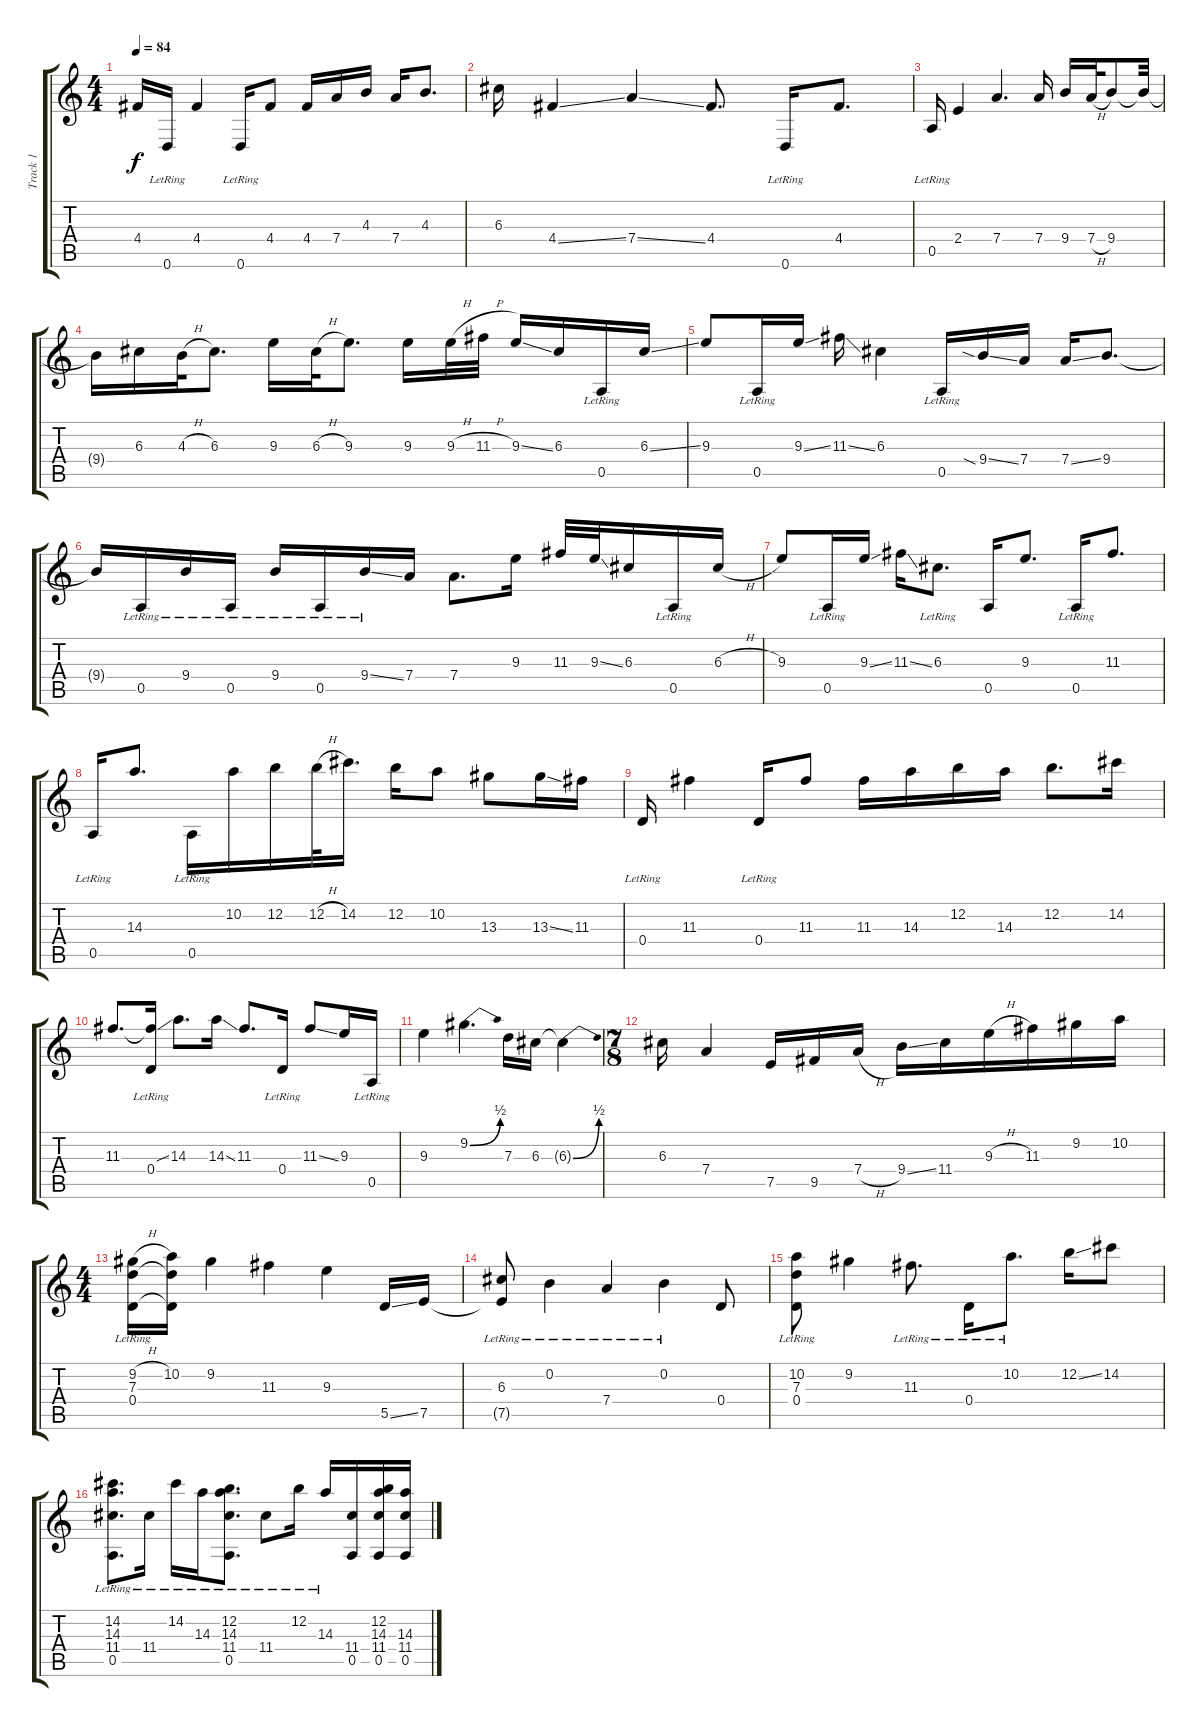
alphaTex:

\track ("Track 1" "Track 1") {instrument acousticguitarsteel}
\staff {score tabs}
\tuning (E4 B3 G3 D3 A2 D2) {hide}
\ts (4 4)
\tempo 84
\clef g2
\ks c
4.4.16{dy f} 0.6{lr}.16 4.4.4 0.6{lr}.16 4.4.8 4.4.16 7.4.16 4.3.16 7.4.16 4.3.8{d} |
6.3.16 4.4{ss}.4 7.4{ss}.4 4.4.8{d} 0.6{lr}.16 4.4.8{d} |
0.5{lr}.16 2.4.4 7.4.4{d} 7.4.16 9.4.16 7.4{h}.32 9.4.8 9.4{t}.32 |
9.4{t}.16 6.3.16 4.3{h}.32 6.3.8{d} 9.3.16 6.3{h}.32 9.3.8{d} 9.3.16 9.3{h}.32 11.3{h}.32 9.3{ss}.16 6.3.16 0.5{lr}.16 6.3{ss}.16 |
9.3.8 0.5{lr}.16 9.3{ss}.16 11.3{ss}.16 6.3.4 0.5{lr}.16 9.4{sia ss}.16 7.4.16 7.4{ss}.16 9.4.8{d} |
9.4{t}.16 0.5{lr}.16 9.4{lr}.16 0.5{lr}.16 9.4{lr}.16 0.5{lr}.16 9.4{ss lr}.16 7.4.16 7.4.8{d} 9.3.16 11.3.32 9.3{ss}.32 6.3.16 0.5{lr}.16 6.3{h}.16 |
9.3.8 0.5{lr}.16 9.3{ss}.16 11.3{ss}.16 6.3{lr}.8{d} 0.5.16 9.3.8{d} 0.5{lr}.16 11.3.8{d} |
0.5{lr}.16 14.3.8{d} 0.5{lr}.16 10.2.16 12.2.16 12.2{h}.32 14.2.16{d} 12.2.16 10.2.8 13.3.8 13.3{ss}.16 11.3.16 |
0.4{lr}.16 11.3.4 0.4{lr}.16 11.3.8 11.3.16 14.3.16 12.2.16 14.3.16 12.2.8{d} 14.2.16 |
11.3.8{d} (11.3{ss t} 0.4{lr}).16 14.3.8{d} 14.3{ss}.16 11.3.8{d} 0.4{lr}.16 11.3{ss}.8 9.3.16 0.5{lr}.16 |
9.3.4 9.2{be (bend 0 0 60 2)}.4{d} 7.3.16 6.3.16 6.3{be (bend 0 0 60 2) t}.4 |
\ts (7 8)
6.3.16 7.4.4 7.5.16 9.5.16 7.4{h}.16 9.4{ss}.16 11.4.16 9.3{h}.16 11.3.16 9.2.16 10.2.16 |
\ts (4 4)
(9.2{h} 7.3{lr} 0.4{lr}).16 (10.2 7.3{t} 0.4{t}).16 9.2.4 11.3.4 9.3.4 5.5{ss}.16 7.5.16 |
(6.3{lr} 7.5{t}).8 0.2{lr}.4 7.4{lr}.4 0.2{lr}.4 0.4.8 |
(10.2 7.3{lr} 0.4{lr}).8 9.2.4 11.3{lr}.8{d} 0.4{lr}.16 10.2{lr}.8{d} 12.2{ss}.16 14.2.8 |
(14.2 14.3{lr} 11.4{lr} 0.5{lr}).8{d} 11.4{lr}.16 14.2{lr}.16 14.3{lr}.16 (12.2{lr} 14.3{lr} 11.4{lr} 0.5{lr}).8{d} 11.4{lr}.8 12.2{lr}.16 14.3{lr}.16 (11.4 0.5).16 (12.2 14.3 11.4 0.5).16 (14.3 11.4 0.5).16
